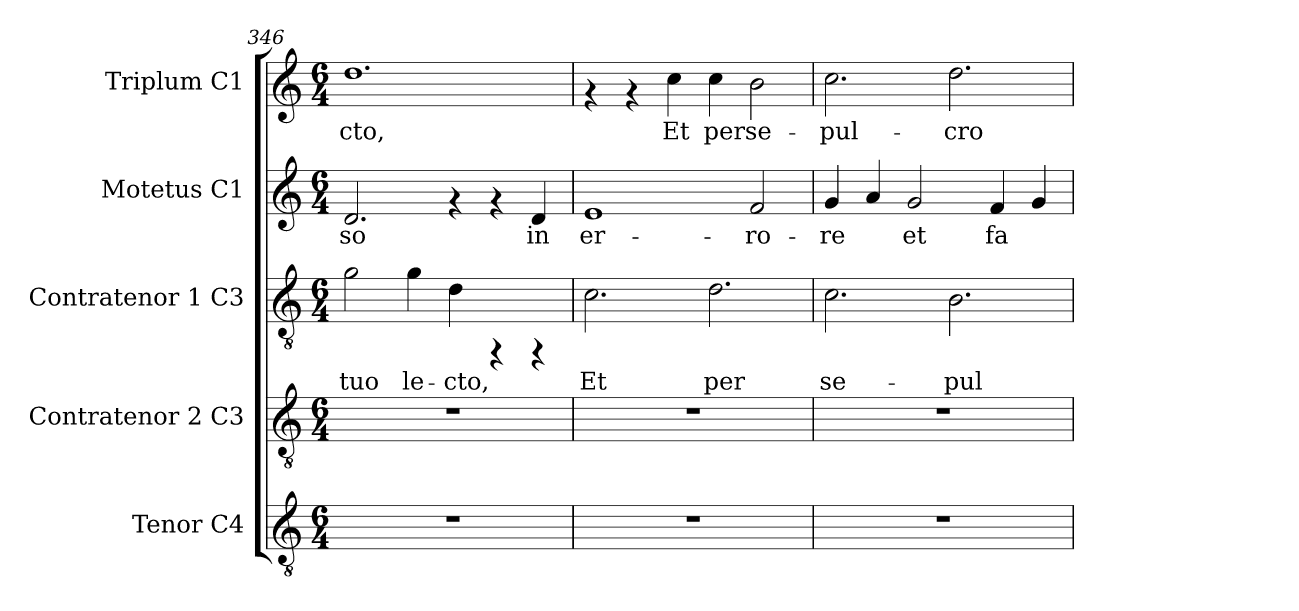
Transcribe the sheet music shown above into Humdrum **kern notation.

**kern	**kern	**kern	**text	**kern	**text	**kern	**text
*part5	*part4	*part3	*part3	*part2	*part2	*part1	*part1
*staff5	*staff4	*staff3	*staff3	*staff2	*staff2	*staff1	*staff1
*I"Tenor  C4	*I"Contratenor 2  C3	*I"Contratenor 1  C3	*	*I"Motetus  C1	*	*I"Triplum  C1	*
*I'T	*I'Ct2	*I'Ct1	*	*I'Mot	*	*I'Tr	*
*clefGv2	*clefGv2	*clefGv2	*	*clefG2	*	*clefG2	*
*k[]	*k[]	*k[]	*	*k[]	*	*k[]	*
*C:	*C:	*C:	*	*C:	*	*C:	*
*M6/4	*M6/4	*M6/4	*	*M6/4	*	*M6/4	*
=346	=346	=346	=346	=346	=346	=346	=346
!	!	!	!LO:LY:b:cj	!	!LO:LY:b:cj	!	!LO:LY:b:cj
1.r	1.r	2g\	tuo	2.d/	-so	1.dd	-cto,
!	!	!	!LO:LY:b:cj	!	!	!	!
.	.	4g\	le-	.	.	.	.
!	!	!	!LO:LY:b:cj	!	!	!	!
.	.	4d\	-cto,	4rf	.	.	.
.	.	4rFF	.	4rf	.	.	.
!	!	!	!	!	!LO:LY:b:cj	!	!
.	.	4rFF	.	4d/	in	.	.
=347	=347	=347	=347	=347	=347	=347	=347
!	!	!	!LO:LY:b:cj	!	!LO:LY:b:cj	!	!
1.r	1.r	2.c\	Et	1e	er-	4rf	.
.	.	.	.	.	.	4rf	.
!	!	!	!	!	!	!	!LO:LY:b:cj
.	.	.	.	.	.	4cc\	Et
!	!	!	!LO:LY:b:cj	!	!	!	!LO:LY:b:cj
.	.	2.d\	per	.	.	4cc\	per
!	!	!	!	!	!LO:LY:b:cj	!	!LO:LY:b:cj
.	.	.	.	2f/	-ro-	2b\	se-
=348	=348	=348	=348	=348	=348	=348	=348
!	!	!	!LO:LY:b:cj	!	!LO:LY:b:cj	!	!LO:LY:b:cj
1.r	1.r	2.c\	se-	4g/	-re	2.cc\	-pul-
!	!	!	!	!	!LO:LY:b:cj	!	!
.	.	.	.	4a/	.	.	.
!	!	!	!	!	!LO:LY:b:cj	!	!
.	.	.	.	2g/	et	.	.
!	!	!	!LO:LY:b:cj	!	!	!	!LO:LY:b:cj
.	.	2.B\	-pul-	.	.	2.dd\	-cro
!	!	!	!	!	!LO:LY:b:cj	!	!
.	.	.	.	4f/	fa-	.	.
!	!	!	!	!	!LO:LY:b:cj	!	!
.	.	.	.	4g/	--	.	.
=	=	=	=	=	=	=	=
*-	*-	*-	*-	*-	*-	*-	*-
